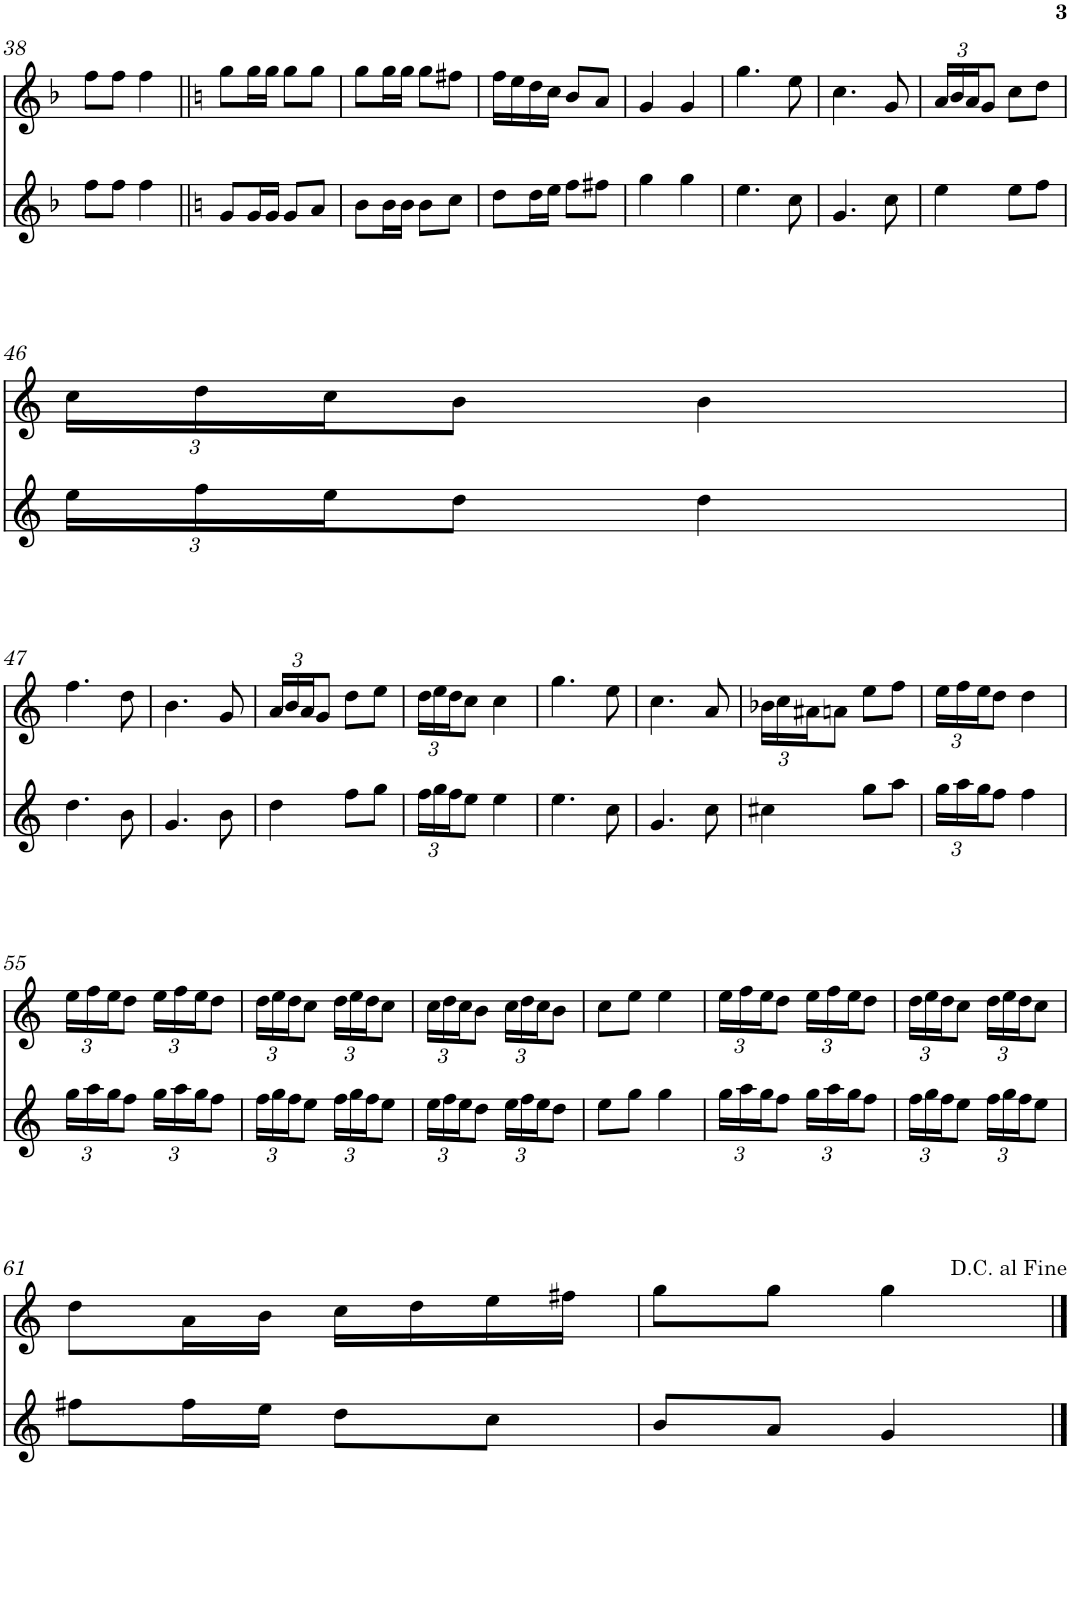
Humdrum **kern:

**kern	**kern
*part2	*part1
*staff2	*staff1
*I"Gralla 2	*I"Gralla 1
!!LO:PB:g=z
*clefG2	*clefG2
*k[b-]	*k[b-]
*M2/4	*M2/4
=38	=38
8ff\L	8ff\L
8ff\J	8ff\J
4ff\	4ff\
=39||	=39||
*k[]	*k[]
8g/L	8gg\L
16g/L	16gg\L
16g/JJ	16gg\JJ
8g/L	8gg\L
8a/J	8gg\J
=40	=40
8b\L	8gg\L
16b\L	16gg\L
16b\JJ	16gg\JJ
8b\L	8gg\L
8cc\J	8ff#X\J
=41	=41
8dd\L	16ff\LL
.	16ee\
16dd\L	16dd\
16ee\JJ	16cc\JJ
8ff\L	8b/L
8ff#X\J	8a/J
=42	=42
4gg\	4g/
4gg\	4g/
=43	=43
4.ee\	4.gg\
8cc\	8ee\
=44	=44
4.g/	4.cc\
8cc\	8g/
=45	=45
*	*Xbrackettup
4ee\	24a/LL
.	24b/
.	24a/J
.	8g/J
8ee\L	8cc\L
8ff\J	8dd\J
!!LO:LB:g=z
=46	=46
*Xbrackettup	*
24ee\LL	24cc\LL
24ff\	24dd\
24ee\J	24cc\J
8dd\J	8b\J
4dd\	4b\
!!LO:LB:g=z
=47	=47
4.dd\	4.ff\
8b\	8dd\
=48	=48
4.g/	4.b\
8b\	8g/
=49	=49
4dd\	24a/LL
.	24b/
.	24a/J
.	8g/J
8ff\L	8dd\L
8gg\J	8ee\J
=50	=50
24ff\LL	24dd\LL
24gg\	24ee\
24ff\J	24dd\J
8ee\J	8cc\J
4ee\	4cc\
=51	=51
4.ee\	4.gg\
8cc\	8ee\
=52	=52
4.g/	4.cc\
8cc\	8a/
=53	=53
4cc#X\	24b-X\LL
.	24cc\
.	24a#X\J
.	8an\J
8gg\L	8ee\L
8aa\J	8ff\J
=54	=54
24gg\LL	24ee\LL
24aa\	24ff\
24gg\J	24ee\J
8ff\J	8dd\J
4ff\	4dd\
!!LO:LB:g=z
=55	=55
24gg\LL	24ee\LL
24aa\	24ff\
24gg\J	24ee\J
8ff\J	8dd\J
24gg\LL	24ee\LL
24aa\	24ff\
24gg\J	24ee\J
8ff\J	8dd\J
=56	=56
24ff\LL	24dd\LL
24gg\	24ee\
24ff\J	24dd\J
8ee\J	8cc\J
24ff\LL	24dd\LL
24gg\	24ee\
24ff\J	24dd\J
8ee\J	8cc\J
=57	=57
24ee\LL	24cc\LL
24ff\	24dd\
24ee\J	24cc\J
8dd\J	8b\J
24ee\LL	24cc\LL
24ff\	24dd\
24ee\J	24cc\J
8dd\J	8b\J
=58	=58
8ee\L	8cc\L
8gg\J	8ee\J
4gg\	4ee\
=59	=59
24gg\LL	24ee\LL
24aa\	24ff\
24gg\J	24ee\J
8ff\J	8dd\J
24gg\LL	24ee\LL
24aa\	24ff\
24gg\J	24ee\J
8ff\J	8dd\J
=60	=60
24ff\LL	24dd\LL
24gg\	24ee\
24ff\J	24dd\J
8ee\J	8cc\J
24ff\LL	24dd\LL
24gg\	24ee\
24ff\J	24dd\J
8ee\J	8cc\J
!!LO:LB:g=z
=61	=61
8ff#X\L	8dd\L
16ff#\L	16a\L
16ee\JJ	16b\JJ
8dd\L	16cc\LL
.	16dd\
8cc\J	16ee\
.	16ff#X\JJ
=62	=62
8b/L	8gg\L
8a/J	8gg\J
4g/	4gg\
==	==
*-	*-
